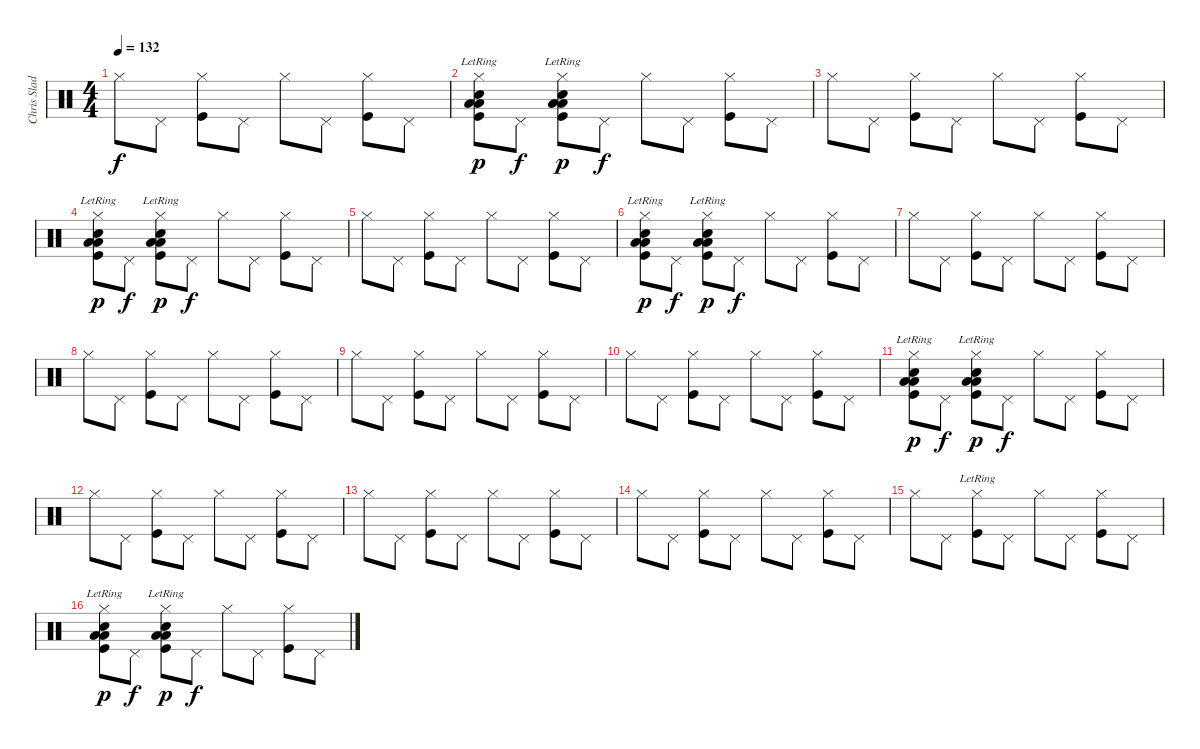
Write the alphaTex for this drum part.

\track ("Chris Slade" "Chris Slad") {instrument percussion}
\staff {score}
\articulation defaults
\ts (4 4)
\tempo 132
\clef neutral
\ks c "Hi-Hat (closed)".8{dy f} "Pedal Hi-Hat (hit)".8
("Hi-Hat (closed)" "Kick (hit)").8 "Pedal Hi-Hat (hit)".8 "Hi-Hat (closed)".8 "Pedal Hi-Hat (hit)".8 ("Hi-Hat (closed)" "Kick (hit)").8 "Pedal Hi-Hat (hit)".8 |
("Hi-Hat (closed)"{lr} "Low Tom (hit)"{lr} "Low Floor Tom (hit)"{lr} "Kick (hit)"{lr} "Snare (hit) 2"{lr}).8{dy p} "Pedal Hi-Hat (hit)".8{dy f} ("Hi-Hat (closed)" "Low Tom (hit)"{lr} "Low Floor Tom (hit)"{lr} "Kick (hit)"{lr} "Snare (hit) 2").8{dy p} "Pedal Hi-Hat (hit)".8{dy f} "Hi-Hat (closed)".8 "Pedal Hi-Hat (hit)".8 ("Hi-Hat (closed)" "Kick (hit)").8 "Pedal Hi-Hat (hit)".8 |
"Hi-Hat (closed)".8 "Pedal Hi-Hat (hit)".8 ("Hi-Hat (closed)" "Kick (hit)").8 "Pedal Hi-Hat (hit)".8 "Hi-Hat (closed)".8 "Pedal Hi-Hat (hit)".8 ("Hi-Hat (closed)" "Kick (hit)").8 "Pedal Hi-Hat (hit)".8 |
("Hi-Hat (closed)"{lr} "Low Tom (hit)"{lr} "Low Floor Tom (hit)"{lr} "Kick (hit)"{lr} "Snare (hit) 2"{lr}).8{dy p} "Pedal Hi-Hat (hit)".8{dy f} ("Hi-Hat (closed)" "Low Tom (hit)"{lr} "Low Floor Tom (hit)"{lr} "Kick (hit)"{lr} "Snare (hit) 2").8{dy p} "Pedal Hi-Hat (hit)".8{dy f} "Hi-Hat (closed)".8 "Pedal Hi-Hat (hit)".8 ("Hi-Hat (closed)" "Kick (hit)").8 "Pedal Hi-Hat (hit)".8 |
"Hi-Hat (closed)".8 "Pedal Hi-Hat (hit)".8 ("Hi-Hat (closed)" "Kick (hit)").8 "Pedal Hi-Hat (hit)".8 "Hi-Hat (closed)".8 "Pedal Hi-Hat (hit)".8 ("Hi-Hat (closed)" "Kick (hit)").8 "Pedal Hi-Hat (hit)".8 |
("Hi-Hat (closed)"{lr} "Low Tom (hit)"{lr} "Low Floor Tom (hit)"{lr} "Kick (hit)"{lr} "Snare (hit) 2"{lr}).8{dy p} "Pedal Hi-Hat (hit)".8{dy f} ("Hi-Hat (closed)" "Low Tom (hit)"{lr} "Low Floor Tom (hit)"{lr} "Kick (hit)"{lr} "Snare (hit) 2").8{dy p} "Pedal Hi-Hat (hit)".8{dy f} "Hi-Hat (closed)".8 "Pedal Hi-Hat (hit)".8 ("Hi-Hat (closed)" "Kick (hit)").8 "Pedal Hi-Hat (hit)".8 |
"Hi-Hat (closed)".8 "Pedal Hi-Hat (hit)".8 ("Hi-Hat (closed)" "Kick (hit)").8 "Pedal Hi-Hat (hit)".8 "Hi-Hat (closed)".8 "Pedal Hi-Hat (hit)".8 ("Hi-Hat (closed)" "Kick (hit)").8 "Pedal Hi-Hat (hit)".8 |
"Hi-Hat (closed)".8 "Pedal Hi-Hat (hit)".8 ("Hi-Hat (closed)" "Kick (hit)").8 "Pedal Hi-Hat (hit)".8 "Hi-Hat (closed)".8 "Pedal Hi-Hat (hit)".8 ("Hi-Hat (closed)" "Kick (hit)").8 "Pedal Hi-Hat (hit)".8 |
"Hi-Hat (closed)".8 "Pedal Hi-Hat (hit)".8 ("Hi-Hat (closed)" "Kick (hit)").8 "Pedal Hi-Hat (hit)".8 "Hi-Hat (closed)".8 "Pedal Hi-Hat (hit)".8 ("Hi-Hat (closed)" "Kick (hit)").8 "Pedal Hi-Hat (hit)".8 |
"Hi-Hat (closed)".8 "Pedal Hi-Hat (hit)".8 ("Hi-Hat (closed)" "Kick (hit)").8 "Pedal Hi-Hat (hit)".8 "Hi-Hat (closed)".8 "Pedal Hi-Hat (hit)".8 ("Hi-Hat (closed)" "Kick (hit)").8 "Pedal Hi-Hat (hit)".8 |
("Hi-Hat (closed)"{lr} "Low Tom (hit)"{lr} "Low Floor Tom (hit)"{lr} "Kick (hit)"{lr} "Snare (hit) 2"{lr}).8{dy p} "Pedal Hi-Hat (hit)".8{dy f} ("Hi-Hat (closed)" "Low Tom (hit)"{lr} "Low Floor Tom (hit)"{lr} "Kick (hit)"{lr} "Snare (hit) 2").8{dy p} "Pedal Hi-Hat (hit)".8{dy f} "Hi-Hat (closed)".8 "Pedal Hi-Hat (hit)".8 ("Hi-Hat (closed)" "Kick (hit)").8 "Pedal Hi-Hat (hit)".8 |
"Hi-Hat (closed)".8 "Pedal Hi-Hat (hit)".8 ("Hi-Hat (closed)" "Kick (hit)").8 "Pedal Hi-Hat (hit)".8 "Hi-Hat (closed)".8 "Pedal Hi-Hat (hit)".8 ("Hi-Hat (closed)" "Kick (hit)").8 "Pedal Hi-Hat (hit)".8 |
"Hi-Hat (closed)".8 "Pedal Hi-Hat (hit)".8 ("Hi-Hat (closed)" "Kick (hit)").8 "Pedal Hi-Hat (hit)".8 "Hi-Hat (closed)".8 "Pedal Hi-Hat (hit)".8 ("Hi-Hat (closed)" "Kick (hit)").8 "Pedal Hi-Hat (hit)".8 |
"Hi-Hat (closed)".8 "Pedal Hi-Hat (hit)".8 ("Hi-Hat (closed)" "Kick (hit)").8 "Pedal Hi-Hat (hit)".8 "Hi-Hat (closed)".8 "Pedal Hi-Hat (hit)".8 ("Hi-Hat (closed)" "Kick (hit)").8 "Pedal Hi-Hat (hit)".8 |
"Hi-Hat (closed)".8 "Pedal Hi-Hat (hit)".8 ("Hi-Hat (closed)" "Kick (hit)"{lr}).8 "Pedal Hi-Hat (hit)".8 "Hi-Hat (closed)".8 "Pedal Hi-Hat (hit)".8 ("Hi-Hat (closed)" "Kick (hit)").8 "Pedal Hi-Hat (hit)".8 |
("Hi-Hat (closed)"{lr} "Low Tom (hit)"{lr} "Low Floor Tom (hit)"{lr} "Kick (hit)"{lr} "Snare (hit) 2"{lr}).8{dy p} "Pedal Hi-Hat (hit)".8{dy f} ("Hi-Hat (closed)" "Low Tom (hit)"{lr} "Low Floor Tom (hit)"{lr} "Kick (hit)"{lr} "Snare (hit) 2").8{dy p} "Pedal Hi-Hat (hit)".8{dy f} "Hi-Hat (closed)".8 "Pedal Hi-Hat (hit)".8 ("Hi-Hat (closed)" "Kick (hit)").8 "Pedal Hi-Hat (hit)".8
